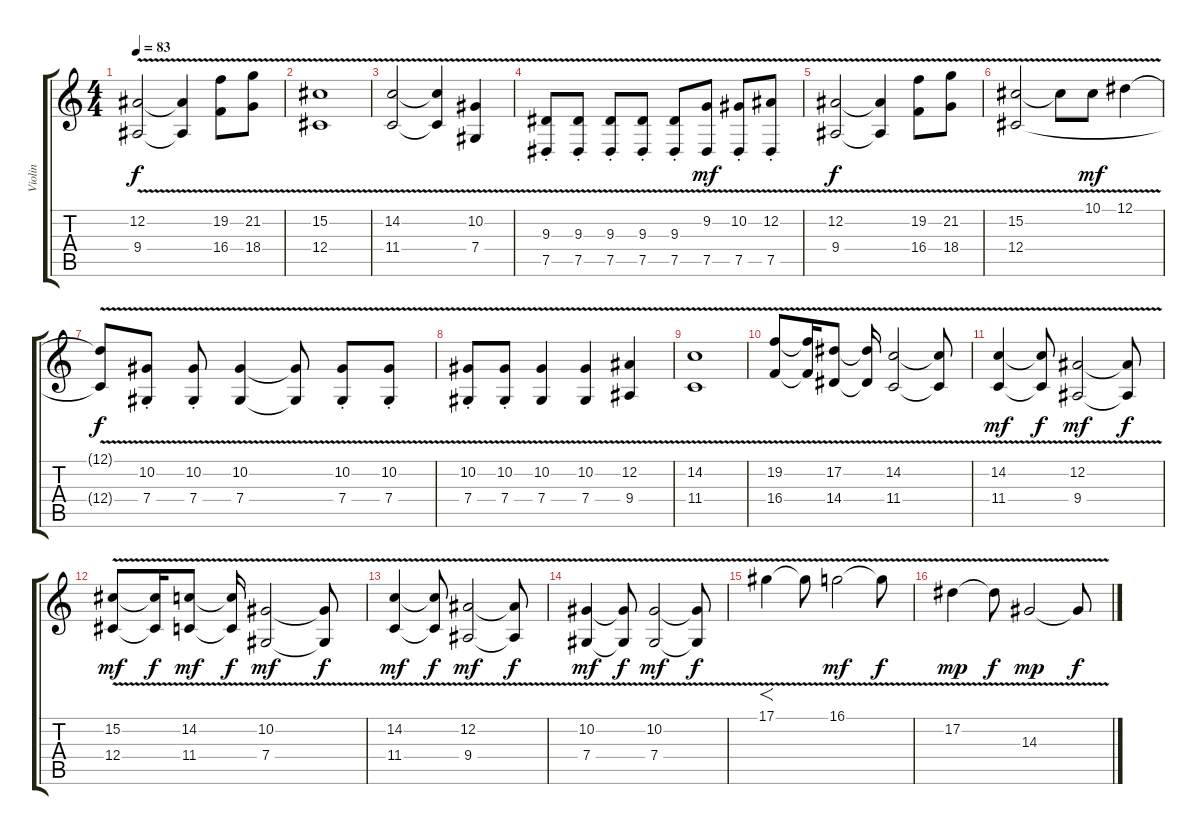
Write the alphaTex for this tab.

\track ("Violin" "Violin") {instrument violin}
\staff {score tabs}
\tuning (Eb4 Bb3 Gb3 Db3 Ab2 Eb2) {hide}
\ts (4 4)
\tempo 83
\clef g2
\ks c
(12.2{v} 9.4{v}).2{dy f} (12.2{t} 9.4{t}).4 (19.2{v} 16.4{v}).8 (21.2{v} 18.4{v}).8 |
(15.2{v} 12.4{v}).1 |
(14.2{v} 11.4{v}).2 (14.2{t} 11.4{t}).4 (10.2{v} 7.4{v}).4 |
(9.3{v st} 7.5{v}).8 (9.3{v st} 7.5{v}).8 (9.3{v st} 7.5{v}).8 (9.3{v st} 7.5{v}).8 (9.3{v st} 7.5{v}).8 (9.2 7.5{v}).8{dy mf} (10.2{v st} 7.5{v}).8 (12.2{v st} 7.5{v}).8 |
(12.2{v} 9.4{v}).2{dy f} (12.2{t} 9.4{t}).4 (19.2{v} 16.4{v}).8 (21.2{v} 18.4{v}).8 |
(15.2{v} 12.4{v}).2 15.2{t}.8 10.1{v}.8{dy mf} 12.1{v}.4 |
(12.1{t} 12.4{t}).8{dy f} (10.2{v st} 7.4{v}).8 (10.2{v st} 7.4{v}).8 (10.2{v} 7.4{v}).4 (10.2{t} 7.4{t}).8 (10.2{v st} 7.4{v}).8 (10.2{v st} 7.4{v}).8 |
(10.2{v} 7.4{v st}).8 (10.2{v} 7.4{v st}).8 (10.2{v} 7.4{v}).4 (10.2{v} 7.4{v}).4 (12.2{v} 9.4{v}).4 |
(14.2{v} 11.4{v}).1 |
(19.2{v} 16.4{v}).8 (19.2{t} 16.4{t}).16 (17.2{v} 14.4{v}).8 (17.2{t} 14.4{t}).16 (14.2{v} 11.4{v}).2 (14.2{t} 11.4{t}).8 |
(14.2{v} 11.4{v}).4{dy mf} (14.2{t} 11.4{t}).8{dy f} (12.2{v} 9.4{v}).2{dy mf} (12.2{t} 9.4{t}).8{dy f} |
(15.2{v} 12.4{v}).8{dy mf} (15.2{t} 12.4{t}).16{dy f} (14.2{v} 11.4{v}).8{dy mf} (14.2{t} 11.4{t}).16{dy f} (10.2{v} 7.4{v}).2{dy mf} (10.2{t} 7.4{t}).8{dy f} |
(14.2{v} 11.4{v}).4{dy mf} (14.2{t} 11.4{t}).8{dy f} (12.2{v} 9.4{v}).2{dy mf} (12.2{t} 9.4{t}).8{dy f} |
(10.2{v} 7.4{v}).4{dy mf} (10.2{t} 7.4{t}).8{dy f} (10.2{v} 7.4{v}).2{dy mf} (10.2{t} 7.4{t}).8{dy f} |
17.1{v}.4{f} 17.1{t}.8 16.1{v}.2{dy mf} 16.1{t}.8{dy f} |
17.2{v}.4{dy mp} 17.2{t}.8{dy f} 14.3{v}.2{dy mp} 14.3{t}.8{dy f}
